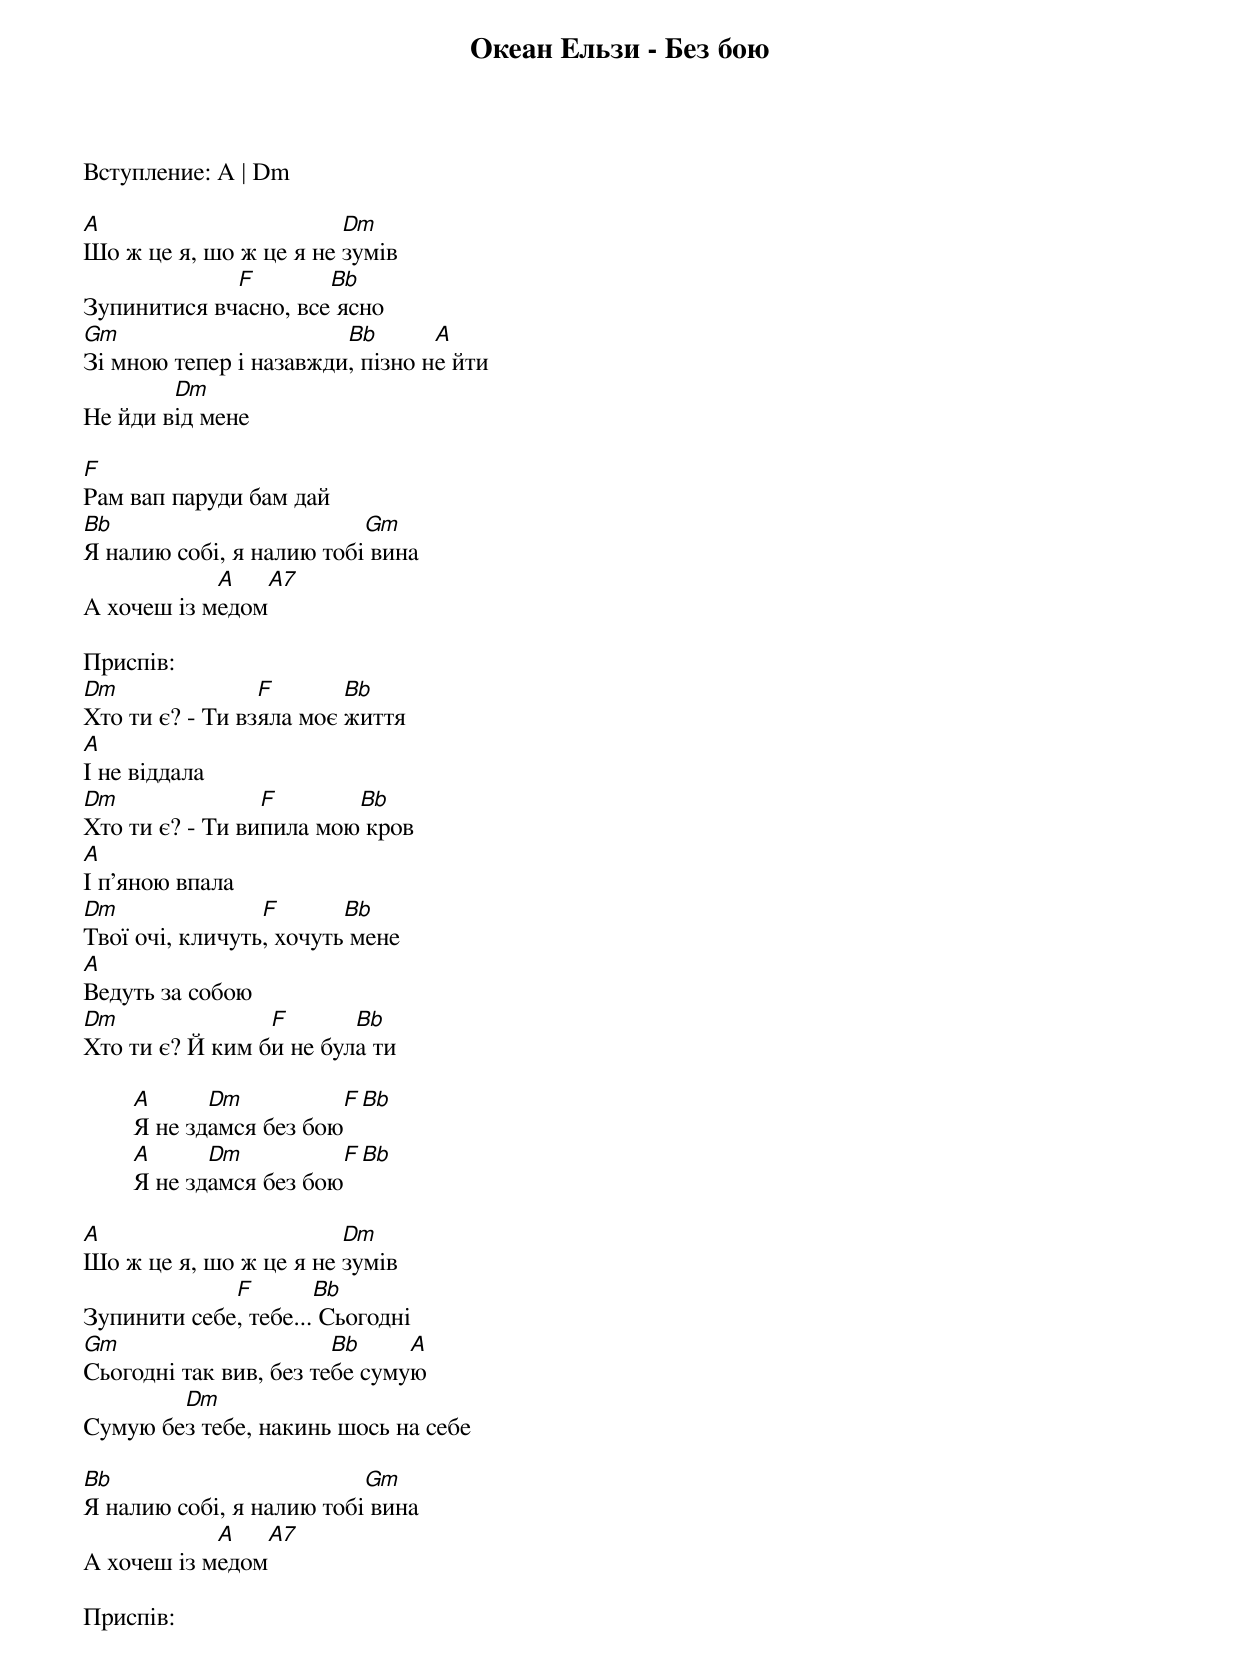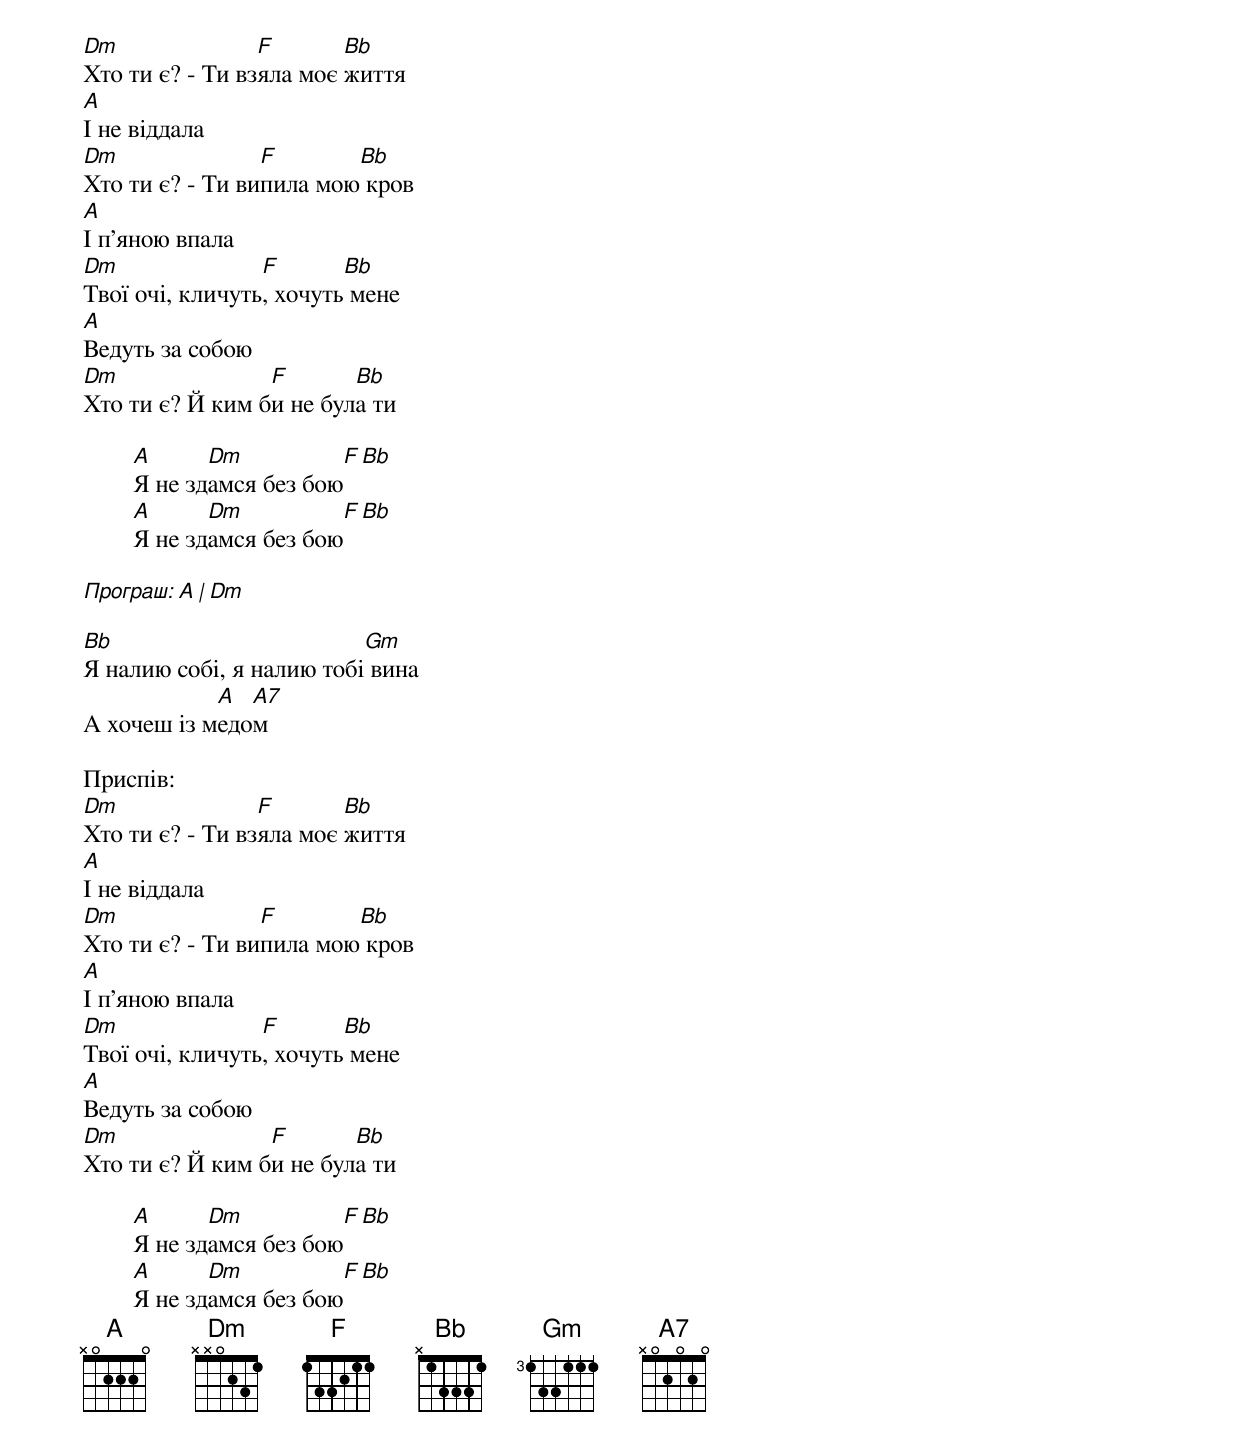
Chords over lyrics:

Океан Ельзи - Без бою

Вступление: A | Dm

A		        Dm
Шо ж це я, шо ж це я не зумів
	     F        Bb
Зупинитися вчасно, все ясно
Gm		        Bb     	 A
Зі мною тепер і назавжди, пізно не йти
	Dm
Не йди від мене

F
Рам вап паруди бам дай
Bb			  Gm
Я налию собі, я налию тобі вина
	    A   A7
А хочеш із медом

Приспiв:
Dm	         F	 Bb
Хто ти є? - Ти взяла моє життя
A
І не віддала
Dm	         F	 Bb
Хто ти є? - Ти випила мою кров
A
І п'яною впала
Dm	         F	 Bb
Твої очі, кличуть, хочуть мене
A
Ведуть за собою
Dm	         F	 Bb
Хто ти є? Й ким би не була ти

	A      Dm	   F Bb
	Я не здамся без бою
	A      Dm	   F Bb
	Я не здамся без бою

A		        Dm
Шо ж це я, шо ж це я не зумів
	     F        Bb
Зупинити себе, тебе... Сьогодні
Gm		        Bb     A
Сьогодні так вив, без тебе сумую
	Dm
Сумую без тебе, накинь шось на себе

Bb			  Gm
Я налию собі, я налию тобі вина
	    A   A7
А хочеш із медом

Приспiв:
Dm	         F	 Bb
Хто ти є? - Ти взяла моє життя
A
І не віддала
Dm	         F	 Bb
Хто ти є? - Ти випила мою кров
A
І п'яною впала
Dm	         F	 Bb
Твої очі, кличуть, хочуть мене
A
Ведуть за собою
Dm	         F	 Bb
Хто ти є? Й ким би не була ти

	A      Dm	   F Bb
	Я не здамся без бою
	A      Dm	   F Bb
	Я не здамся без бою

Програш: A | Dm

Bb			  Gm
Я налию собі, я налию тобі вина
	    A  A7
А хочеш із медом

Приспiв:
Dm	         F	 Bb
Хто ти є? - Ти взяла моє життя
A
І не віддала
Dm	         F	 Bb
Хто ти є? - Ти випила мою кров
A
І п'яною впала
Dm	         F	 Bb
Твої очі, кличуть, хочуть мене
A
Ведуть за собою
Dm	         F	 Bb
Хто ти є? Й ким би не була ти

	A      Dm	   F Bb
	Я не здамся без бою
	A      Dm	   F Bb
	Я не здамся без бою
